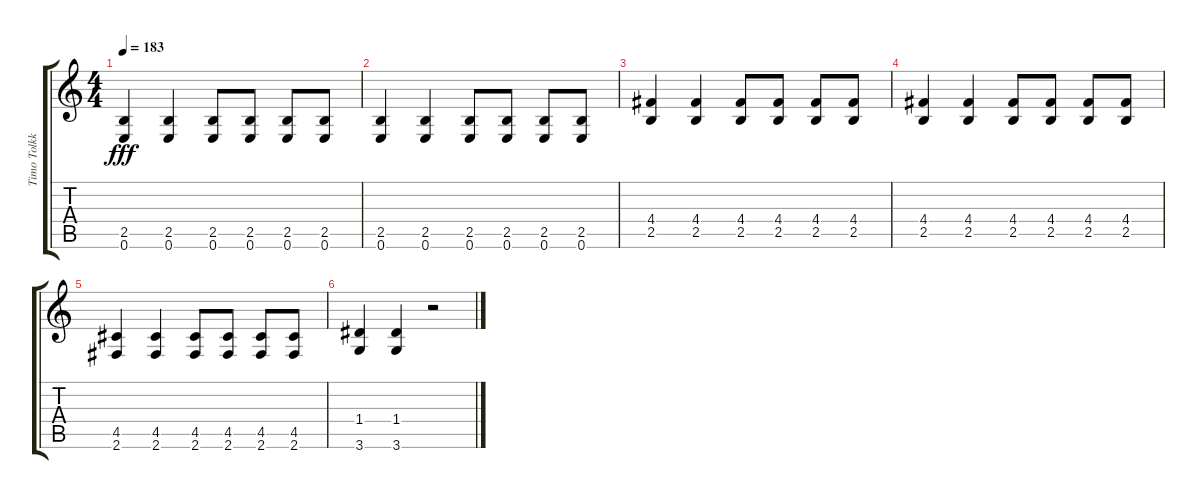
\track ("Timo Tolkki" "Timo Tolkk") {instrument overdrivenguitar}
\staff {score tabs}
\tuning (E4 B3 G3 D3 A2 E2) {hide}
\ts (4 4)
\tempo 183
\clef g2
\ks c
(2.5 0.6).4{dy fff volume 10} (2.5 0.6).4{volume 9} (2.5 0.6).8{volume 9} (2.5 0.6).8{volume 8} (2.5 0.6).8{volume 8} (2.5 0.6).8{volume 8} |
(2.5 0.6).4{volume 8} (2.5 0.6).4{volume 8} (2.5 0.6).8{volume 7} (2.5 0.6).8{volume 7} (2.5 0.6).8{volume 7} (2.5 0.6).8{volume 7} |
(4.4 2.5).4{volume 6} (4.4 2.5).4{volume 6} (4.4 2.5).8{volume 6} (4.4 2.5).8{volume 5} (4.4 2.5).8{volume 5} (4.4 2.5).8{volume 5} |
(4.4 2.5).4{volume 5} (4.4 2.5).4{volume 4} (4.4 2.5).8{volume 4} (4.4 2.5).8{volume 4} (4.4 2.5).8{volume 4} (4.4 2.5).8{volume 3} |
(4.5 2.6).4{volume 3} (4.5 2.6).4{volume 3} (4.5 2.6).8{volume 2} (4.5 2.6).8{volume 2} (4.5 2.6).8{volume 2} (4.5 2.6).8{volume 2} |
(1.4 3.6).4{volume 2} (1.4 3.6).4{volume 1} r.2
